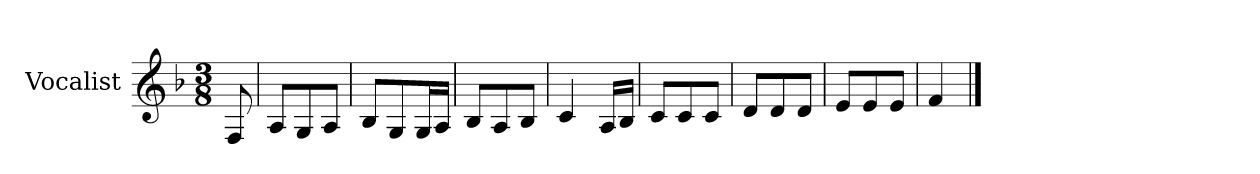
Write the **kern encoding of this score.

**kern
*part1
*staff1
*I"Vocalist
*k[b-]
*F:
*M3/8
=
8F
=1
8AL
8G
8AJ
=2
8B-L
8G
16GL
16AJJ
=3
8B-L
8A
8B-J
=4
4c
16ALL
16B-JJ
=5
8cL
8c
8cJ
=6
8dL
8d
8dJ
=7
8eL
8e
8eJ
=8
4f
==
*-
